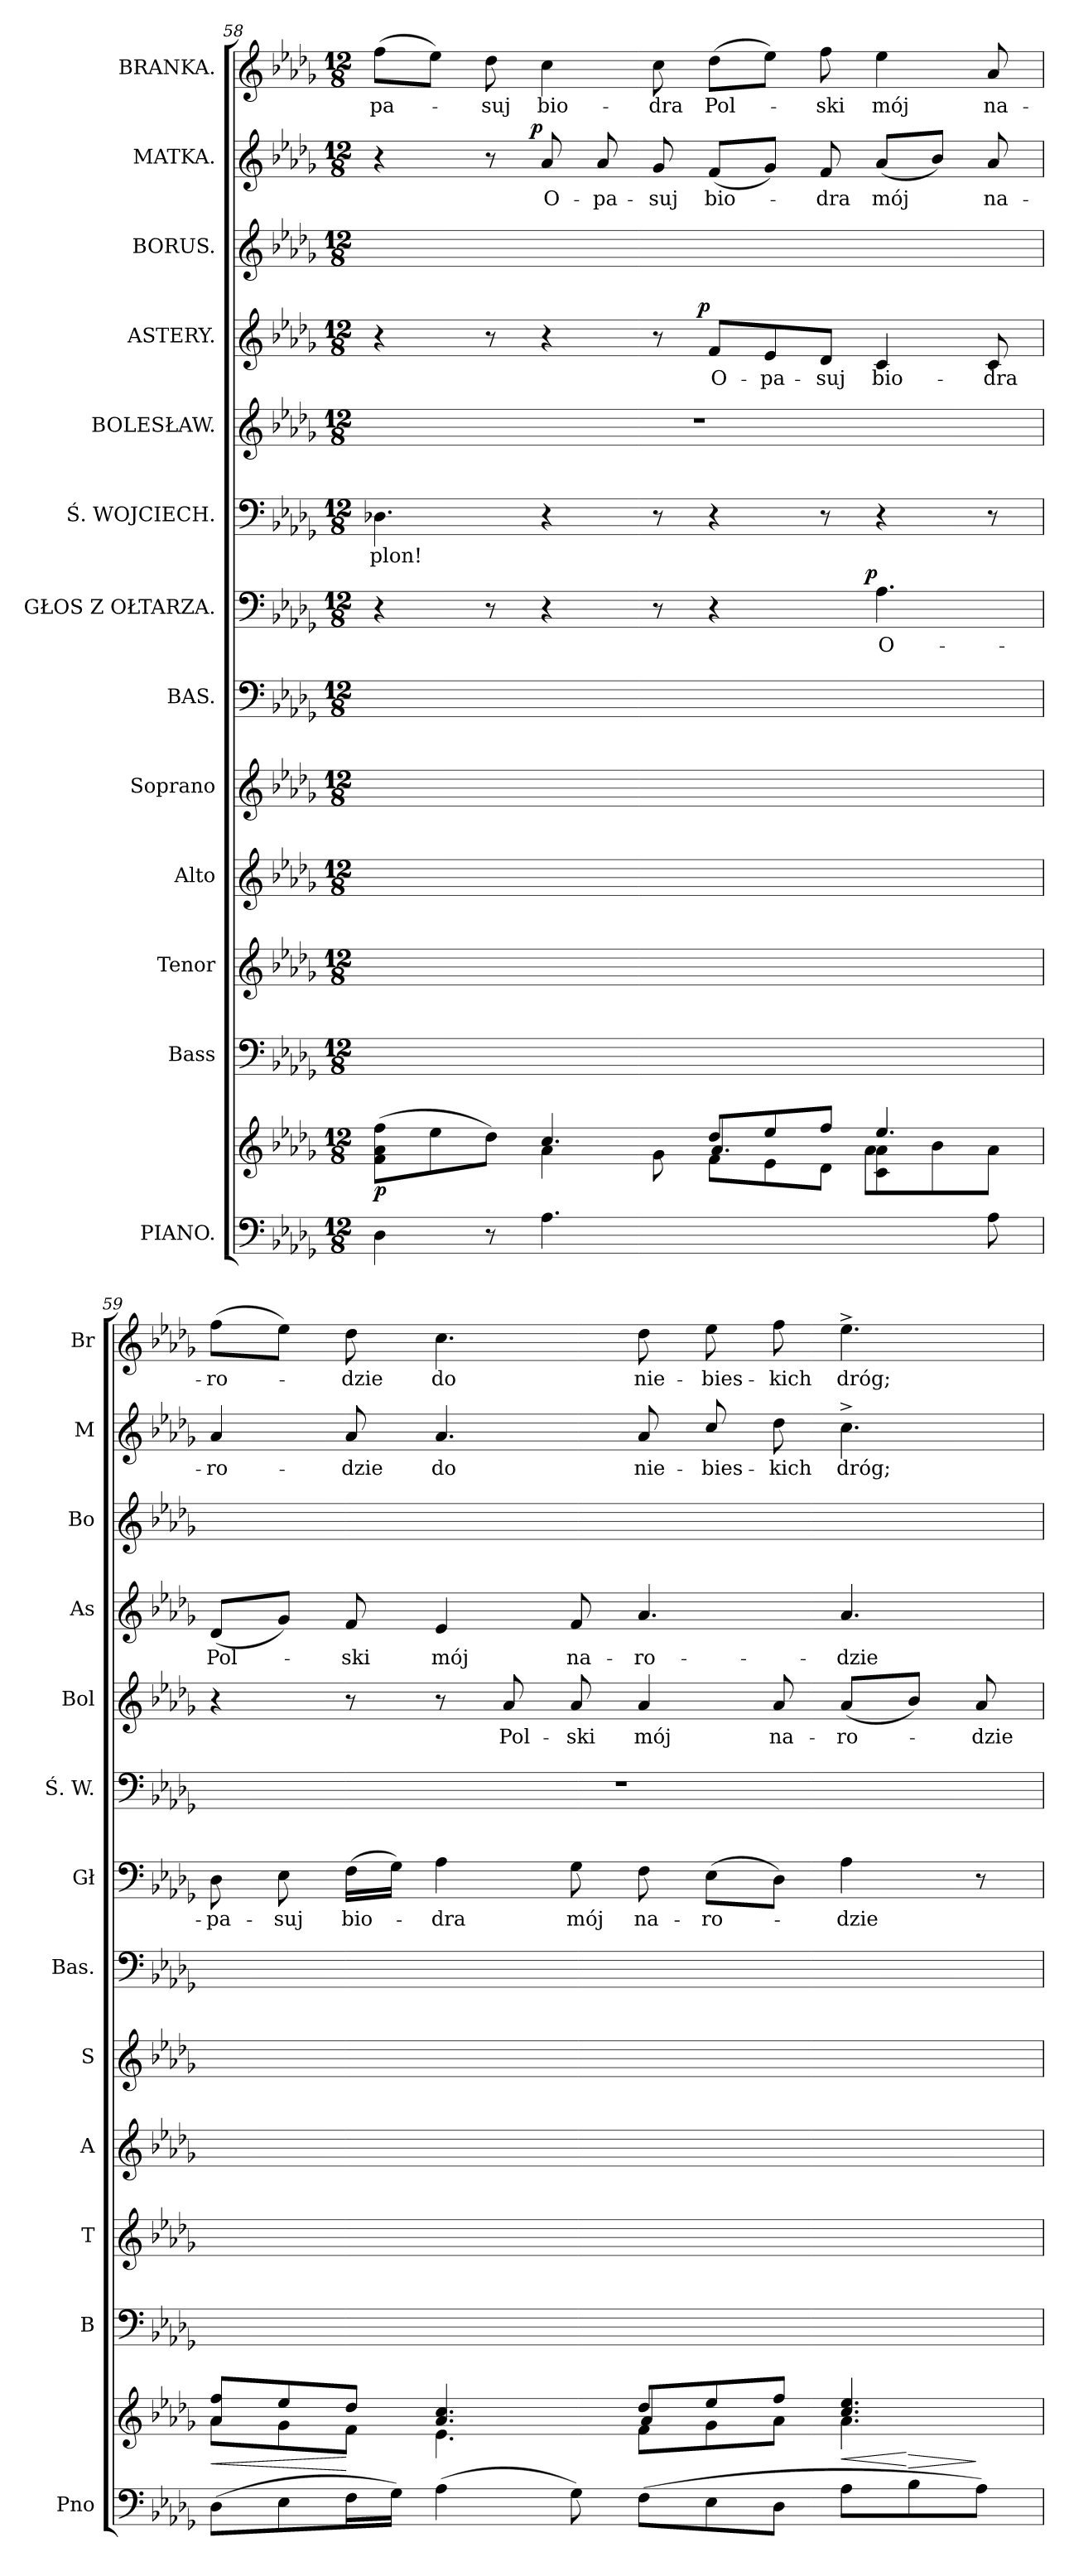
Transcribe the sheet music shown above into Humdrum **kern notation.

**kern	**kern	**dynam	**kern	**kern	**kern	**kern	**kern	**kern	**text	**dynam	**kern	**text	**kern	**text	**kern	**text	**dynam	**kern	**kern	**text	**dynam	**kern	**text
*part13	*part13	*part13	*part12	*part11	*part10	*part9	*part8	*part7	*part7	*part7	*part6	*part6	*part5	*part5	*part4	*part4	*part4	*part3	*part2	*part2	*part2	*part1	*part1
*staff14	*staff13	*staff13/14	*staff12	*staff11	*staff10	*staff9	*staff8	*staff7	*staff7	*staff7	*staff6	*staff6	*staff5	*staff5	*staff4	*staff4	*staff4	*staff3	*staff2	*staff2	*staff2	*staff1	*staff1
*I"PIANO.	*	*	*I"Bass	*I"Tenor	*I"Alto	*I"Soprano	*I"BAS.	*I"GŁOS Z OŁTARZA.	*	*	*I"Ś. WOJCIECH.	*	*I"BOLESŁAW.	*	*I"ASTERY.	*	*	*I"BORUS.	*I"MATKA.	*	*	*I"BRANKA.	*
*I'Pno	*	*	*I'B	*I'T	*I'A	*I'S	*I'Bas.	*I'Gł	*	*	*I'Ś. W.	*	*I'Bol	*	*I'As	*	*	*I'Bo	*I'M	*	*	*I'Br	*
*clefF4	*clefG2	*	*clefF4	*clefG2	*clefG2	*clefG2	*clefF4	*clefF4	*	*	*clefF4	*	*clefG2	*	*clefG2	*	*	*clefG2	*clefG2	*	*	*clefG2	*
*	*	*	*	*ITrd8c12	*	*	*	*	*	*	*	*	*ITrd8c12	*	*	*	*	*ITrd8c12	*	*	*	*	*
*k[b-e-a-d-g-]	*k[b-e-a-d-g-]	*	*k[b-e-a-d-g-]	*k[b-e-a-d-g-]	*k[b-e-a-d-g-]	*k[b-e-a-d-g-]	*k[b-e-a-d-g-]	*k[b-e-a-d-g-]	*	*	*k[b-e-a-d-g-]	*	*k[b-e-a-d-g-]	*	*k[b-e-a-d-g-]	*	*	*k[b-e-a-d-g-]	*k[b-e-a-d-g-]	*	*	*k[b-e-a-d-g-]	*
*M12/8	*M12/8	*	*M12/8	*M12/8	*M12/8	*M12/8	*M12/8	*M12/8	*	*	*M12/8	*	*M12/8	*	*M12/8	*	*	*M12/8	*M12/8	*	*	*M12/8	*
=58	=58	=58	=58	=58	=58	=58	=58	=58	=58	=58	=58	=58	=58	=58	=58	=58	=58	=58	=58	=58	=58	=58	=58
*	*^	*	*	*	*	*	*	*	*	*	*	*	*	*	*	*	*	*	*	*	*	*	*
*	*	*^	*	*	*	*	*	*	*	*	*	*	*	*	*	*	*	*	*	*	*	*	*	*
4D-\	(8f\ 8a-\ 8ff\L	4.ryy	2.ryy	p	1.ryy	1.ryy	1.ryy	1.ryy	1.ryy	4r	.	.	4.D-X\	plon!	1.r	.	4r	.	.	1.ryy	4r	.	.	(8ff\L	-pa-
.	8ee-\	.	.	.	.	.	.	.	.	.	.	.	.	.	.	.	.	.	.	.	.	.	.	8ee-\J)	.
8r	8dd-\J)	.	.	.	.	.	.	.	.	8r	.	.	.	.	.	.	8r	.	.	.	8r	.	.	8dd-\	-suj
!	!	!	!	!	!	!	!	!	!	!	!	!	!	!	!	!	!	!	!	!	!	!	!LO:DY:a:rj	!	!
4.A-\	4.cc/	4a-\	.	.	.	.	.	.	.	4r	.	.	4r	.	.	.	4r	.	.	.	8a-/	O-	p	4cc\	bio-
.	.	.	.	.	.	.	.	.	.	.	.	.	.	.	.	.	.	.	.	.	8a-/	-pa-	.	.	.
.	.	8g-\	.	.	.	.	.	.	.	8r	.	.	8r	.	.	.	8r	.	.	.	8g-/	-suj	.	8cc\	-dra
!	!	!	!	!	!	!	!	!	!	!	!	!	!	!	!	!	!	!	!LO:DY:a:rj	!	!	!	!	!	!
4.ryy	8dd-/L	8f\L	4.a-/	.	.	.	.	.	.	4r	.	.	4r	.	.	.	8f/L	O-	p	.	(8f/L	bio-	.	(8dd-\L	Pol-
.	8ee-/	8e-\	.	.	.	.	.	.	.	.	.	.	.	.	.	.	8e-/	-pa-	.	.	8g-/J)	.	.	8ee-\J)	.
.	8ff/J	8d-\J	.	.	.	.	.	.	.	8ryy	.	.	8r	.	.	.	8d-/J	-suj	.	.	8f/	-dra	.	8ff\	-ski
!	!	!	!	!	!	!	!	!	!	!	!	!LO:DY:a:rj	!	!	!	!	!	!	!	!	!	!	!	!	!
4ryy	4.ee-/	4c\ 4a-\	8a-\L	.	.	.	.	.	.	4.A-\	O-	p	4r	.	.	.	4c/	bio-	.	.	(8a-/L	mój	.	4ee-\	mój
.	.	.	8b-\	.	.	.	.	.	.	.	.	.	.	.	.	.	.	.	.	.	8b-/J)	.	.	.	.
8A-\	.	8ryy	8a-\J	.	.	.	.	.	.	.	.	.	8r	.	.	.	8c/	-dra	.	.	8a-/	na-	.	8a-/	na-
=59	=59	=59	=59	=59	=59	=59	=59	=59	=59	=59	=59	=59	=59	=59	=59	=59	=59	=59	=59	=59	=59	=59	=59	=59	=59
(8D-\L	8ff/L	8a-\L	4a-/	<	1.ryy	1.ryy	1.ryy	1.ryy	1.ryy	8D-\	-pa-	.	1.r	.	4r	.	(8d-/L	Pol-	.	1.ryy	4a-/	-ro-	.	(8ff\L	-ro-
8E-\	8ee-/	8g-\	.	.	.	.	.	.	.	8E-\	-suj	.	.	.	.	.	8g-/J)	.	.	.	.	.	.	8ee-\J)	.
16F\L	8dd-/J	8f\J	8ryy	[	.	.	.	.	.	(16F\LL	bio-	.	.	.	8r	.	8f/	-ski	.	.	8a-/	-dzie	.	8dd-\	-dzie
16G-\JJ)	.	.	.	.	.	.	.	.	.	16G-\JJ)	.	.	.	.	.	.	.	.	.	.	.	.	.	.	.
(4A-\	4.ryy	4.e-\	4.a-/ 4.cc/	.	.	.	.	.	.	4A-\	-dra	.	.	.	8r	.	4e-/	mój	.	.	4.a-/	do	.	4.cc\	do
.	.	.	.	.	.	.	.	.	.	.	.	.	.	.	8A-/	Pol-	.	.	.	.	.	.	.	.	.
8G-\)	.	.	.	.	.	.	.	.	.	8G-\	mój	.	.	.	8A-/	-ski	8f/	na-	.	.	.	.	.	.	.
(8F\L	8dd-/L	8f\L	4a-/	.	.	.	.	.	.	8F\	na-	.	.	.	4A-/	mój	4.a-/	-ro-	.	.	8a-/	nie-	.	8dd-\	nie-
8E-\	8ee-/	8g-\	.	.	.	.	.	.	.	(8E-\L	-ro-	.	.	.	.	.	.	.	.	.	8cc/	-bies-	.	8ee-\	-bies-
8D-\J	8ff/J	8a-\J	8ryy	.	.	.	.	.	.	8D-\J)	.	.	.	.	8A-/	na-	.	.	.	.	8dd-\	-kich	.	8ff\	-kich
!	!	!	!	!LO:HP:a=2	!	!	!	!	!	!	!	!	!	!	!	!	!	!	!	!	!	!	!	!	!
8A-\L	4.ryy	4.a-\	4.cc/ 4.ee-/	<	.	.	.	.	.	4A-\	-dzie	.	.	.	(8A-/L	-ro-	4.a-/	-dzie	.	.	4.cc^\	dróg;	.	4.ee-^\	dróg;
!	!	!	!	!LO:HP:n=1:a=2	!	!	!	!	!	!	!	!	!	!	!	!	!	!	!	!	!	!	!	!	!
8B-\	.	.	.	[ >	.	.	.	.	.	.	.	.	.	.	8B-/J)	.	.	.	.	.	.	.	.	.	.
8A-\J)	.	.	.	]	.	.	.	.	.	8r	.	.	.	.	8A-/	-dzie	.	.	.	.	.	.	.	.	.
*	*v	*v	*v	*	*	*	*	*	*	*	*	*	*	*	*	*	*	*	*	*	*	*	*	*	*
=	=	=	=	=	=	=	=	=	=	=	=	=	=	=	=	=	=	=	=	=	=	=	=
*-	*-	*-	*-	*-	*-	*-	*-	*-	*-	*-	*-	*-	*-	*-	*-	*-	*-	*-	*-	*-	*-	*-	*-
